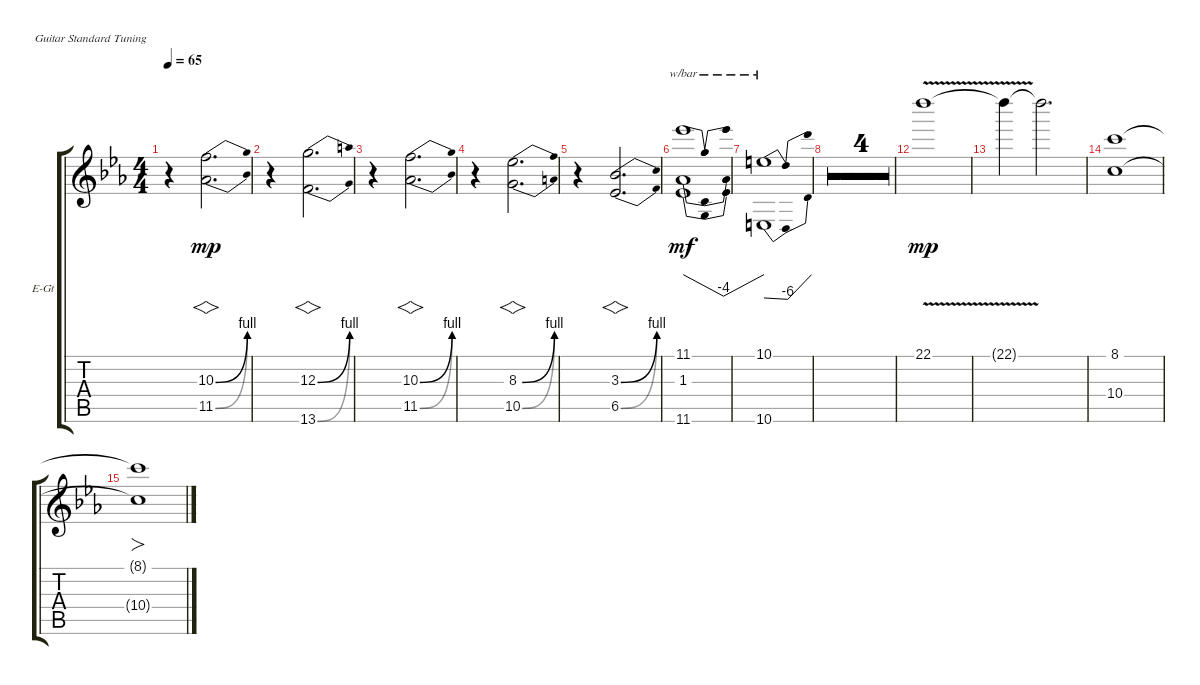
\defaultSystemsLayout 4
\bracketExtendMode groupsimilarinstruments
\firstSystemTrackNameOrientation horizontal
\otherSystemsTrackNameOrientation horizontal
\track ("Guitar Solo 2" "E-Gt") {multiBarRest instrument electricguitarclean}
\staff {score tabs}
\tuning (E4 B3 G3 D3 A2 E2)
\ts (4 4)
\tempo 65
\clef g2
\ks cminor
r.4{dy mp} (10.3{be (bend 0 0 15 4)} 11.5{be (bend 0 0 15 4)}).2{vs d} |
r.4 (12.3{be (bend 0 0 15 4)} 13.6{be (bend 0 0 15 4)}).2{vs d} |
r.4 (10.3{be (bend 0 0 15 4)} 11.5{be (bend 0 0 15 4)}).2{vs d} |
r.4 (8.3{be (bend 0 0 15 4)} 10.5{be (bend 0 0 15 4)}).2{vs d} |
r.4 (3.3{be (bend 0 0 15 4)} 6.5{be (bend 0 0 15 4)}).2{vs d} |
(11.1 11.6 1.3).1{tbe (dip default 0 0 17.4 -16 30.599999999999998 -16 52.8 0) dy mf} |
(10.1 10.6).1{tbe (dip default 0 -20 15 -24 30 0)} |
|
|
|
|
22.1{v}.1{dy mp} |
22.1{t}.4 22.1{t}.2{d} |
(10.4 8.1).1 |
(10.4{t} 8.1{t}).1{fo}
